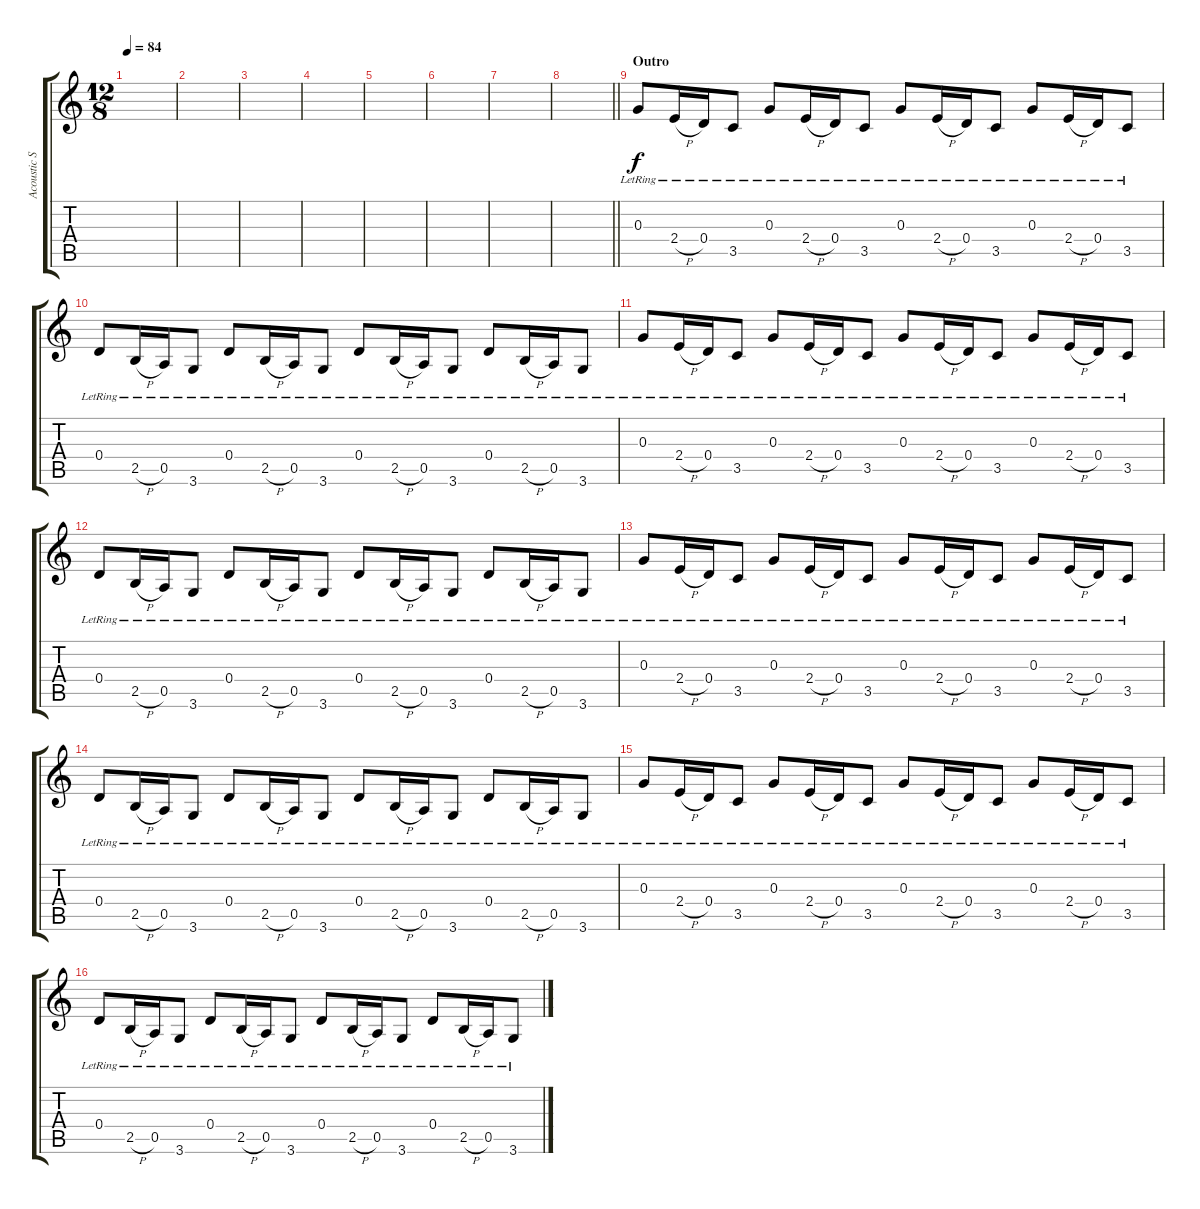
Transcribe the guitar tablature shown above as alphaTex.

\track ("Acoustic Second Track/Pick" "Acoustic S") {instrument acousticguitarsteel}
\staff {score tabs}
\tuning (E4 B3 G3 D3 A2 E2) {hide}
\ts (12 8)
\tempo 84
\clef g2
\ks c
|
|
|
|
|
|
|
\barLineRight lightlight
|
\section ("" "Outro")
0.3{lr}.8 2.4{h lr}.16 0.4{lr}.16 3.5{lr}.8 0.3{lr}.8 2.4{h lr}.16 0.4{lr}.16 3.5{lr}.8 0.3{lr}.8 2.4{h lr}.16 0.4{lr}.16 3.5{lr}.8 0.3{lr}.8 2.4{h lr}.16 0.4{lr}.16 3.5{lr}.8 |
0.4{lr}.8 2.5{h lr}.16 0.5{lr}.16 3.6{lr}.8 0.4{lr}.8 2.5{h lr}.16 0.5{lr}.16 3.6{lr}.8 0.4{lr}.8 2.5{h lr}.16 0.5{lr}.16 3.6{lr}.8 0.4{lr}.8 2.5{h lr}.16 0.5{lr}.16 3.6{lr}.8 |
0.3{lr}.8 2.4{h lr}.16 0.4{lr}.16 3.5{lr}.8 0.3{lr}.8 2.4{h lr}.16 0.4{lr}.16 3.5{lr}.8 0.3{lr}.8 2.4{h lr}.16 0.4{lr}.16 3.5{lr}.8 0.3{lr}.8 2.4{h lr}.16 0.4{lr}.16 3.5{lr}.8 |
0.4{lr}.8 2.5{h lr}.16 0.5{lr}.16 3.6{lr}.8 0.4{lr}.8 2.5{h lr}.16 0.5{lr}.16 3.6{lr}.8 0.4{lr}.8 2.5{h lr}.16 0.5{lr}.16 3.6{lr}.8 0.4{lr}.8 2.5{h lr}.16 0.5{lr}.16 3.6{lr}.8 |
0.3{lr}.8 2.4{h lr}.16 0.4{lr}.16 3.5{lr}.8 0.3{lr}.8 2.4{h lr}.16 0.4{lr}.16 3.5{lr}.8 0.3{lr}.8 2.4{h lr}.16 0.4{lr}.16 3.5{lr}.8 0.3{lr}.8 2.4{h lr}.16 0.4{lr}.16 3.5{lr}.8 |
0.4{lr}.8 2.5{h lr}.16 0.5{lr}.16 3.6{lr}.8 0.4{lr}.8 2.5{h lr}.16 0.5{lr}.16 3.6{lr}.8 0.4{lr}.8 2.5{h lr}.16 0.5{lr}.16 3.6{lr}.8 0.4{lr}.8 2.5{h lr}.16 0.5{lr}.16 3.6{lr}.8 |
0.3{lr}.8 2.4{h lr}.16 0.4{lr}.16 3.5{lr}.8 0.3{lr}.8 2.4{h lr}.16 0.4{lr}.16 3.5{lr}.8 0.3{lr}.8 2.4{h lr}.16 0.4{lr}.16 3.5{lr}.8 0.3{lr}.8 2.4{h lr}.16 0.4{lr}.16 3.5{lr}.8 |
0.4{lr}.8 2.5{h lr}.16 0.5{lr}.16 3.6{lr}.8 0.4{lr}.8 2.5{h lr}.16 0.5{lr}.16 3.6{lr}.8 0.4{lr}.8 2.5{h lr}.16 0.5{lr}.16 3.6{lr}.8 0.4{lr}.8 2.5{h lr}.16 0.5{lr}.16 3.6{lr}.8
